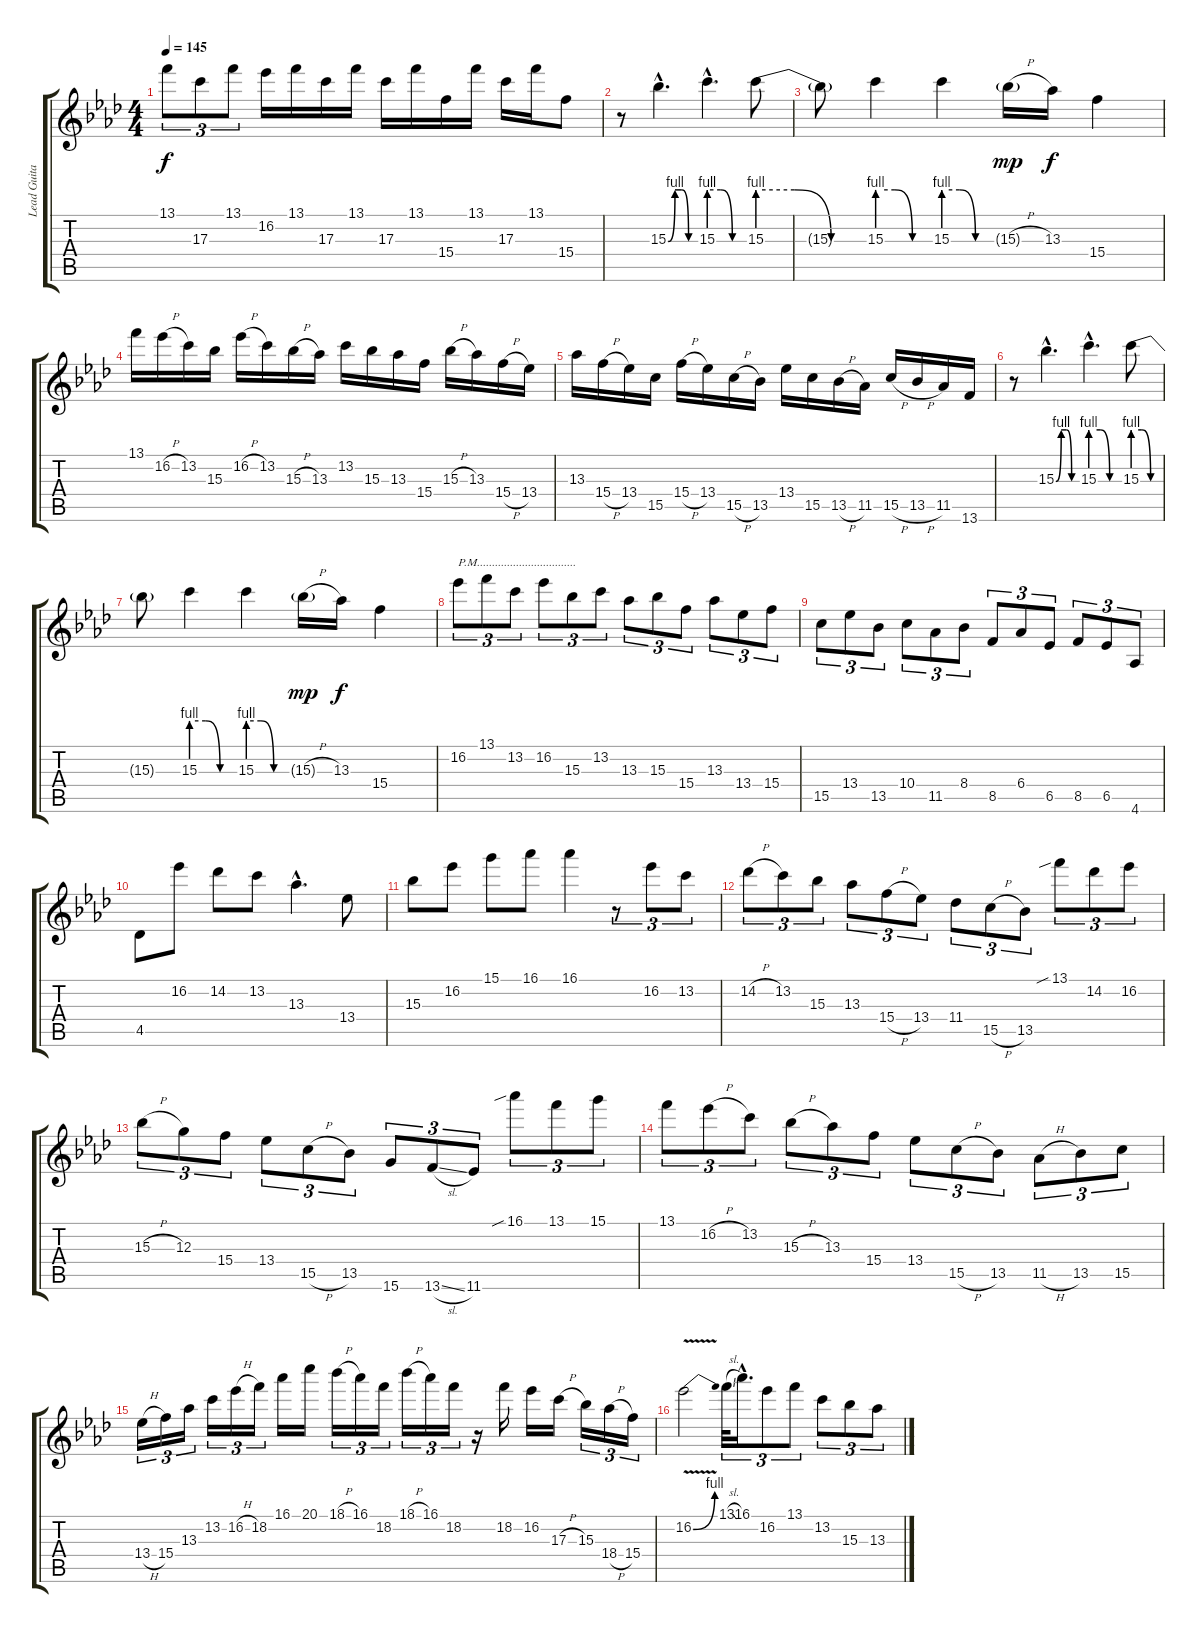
\track ("Lead Guitar" "Lead Guita") {instrument electricguitarjazz}
\staff {score tabs}
\tuning (E4 B3 G3 D3 A2 E2) {hide}
\ts (4 4)
\tempo 145
\clef g2
\ks ab
13.1.8{tu (3 2) dy f} 17.3.8{tu (3 2)} 13.1.8{tu (3 2)} 16.2.16 13.1.16 17.3.16 13.1.16 17.3.16 13.1.16 15.4.16 13.1.16 17.3.16 13.1.16 15.4.8 |
r.8 15.3{be (custom 0 0 15 4 30 4 45 0 60 0) hac}.4{d} 15.3{be (custom 0 4 20 4 40 0 60 0) hac}.4{d} 15.3{be (custom 0 4 20 4 40 0 60 0)}.8 |
15.3{t}.8 15.3{be (custom 0 4 20 4 40 0 60 0)}.4 15.3{be (custom 0 4 20 4 40 0 60 0)}.4 15.3{h g}.16{dy mp} 13.3.16{dy f} 15.4.4 |
13.1.16 16.2{h}.16 13.2.16 15.3.16 16.2{h}.16 13.2.16 15.3{h}.16 13.3.16 13.2.16 15.3.16 13.3.16 15.4.16 15.3{h}.16 13.3.16 15.4{h}.16 13.4.16 |
13.3.16 15.4{h}.16 13.4.16 15.5.16 15.4{h}.16 13.4.16 15.5{h}.16 13.5.16 13.4.16 15.5.16 13.5{h}.16 11.5.16 15.5{h}.16 13.5{h}.16 11.5.16 13.6.16 |
r.8 15.3{be (custom 0 0 15 4 30 4 45 0 60 0) hac}.4{d} 15.3{be (custom 0 4 20 4 40 0 60 0) hac}.4{d} 15.3{be (custom 0 4 20 4 40 0 60 0)}.8 |
15.3{t}.8 15.3{be (custom 0 4 20 4 40 0 60 0)}.4 15.3{be (custom 0 4 20 4 40 0 60 0)}.4 15.3{h g}.16{dy mp} 13.3.16{dy f} 15.4.4 |
16.2.8{tu (3 2) txt "P.M................................."} 13.1.8{tu (3 2)} 13.2.8{tu (3 2)} 16.2.8{tu (3 2)} 15.3.8{tu (3 2)} 13.2.8{tu (3 2)} 13.3.8{tu (3 2)} 15.3.8{tu (3 2)} 15.4.8{tu (3 2)} 13.3.8{tu (3 2)} 13.4.8{tu (3 2)} 15.4.8{tu (3 2)} |
15.5.8{tu (3 2)} 13.4.8{tu (3 2)} 13.5.8{tu (3 2)} 10.4.8{tu (3 2)} 11.5.8{tu (3 2)} 8.4.8{tu (3 2)} 8.5.8{tu (3 2)} 6.4.8{tu (3 2)} 6.5.8{tu (3 2)} 8.5.8{tu (3 2)} 6.5.8{tu (3 2)} 4.6.8{tu (3 2)} |
4.5.8 16.2.8 14.2.8 13.2.8 13.3{hac}.4{d} 13.4.8 |
15.3.8 16.2.8 15.1.8 16.1.8 16.1.4 r.8{tu (3 2)} 16.2.8{tu (3 2)} 13.2.8{tu (3 2)} |
14.2{h}.8{tu (3 2)} 13.2.8{tu (3 2)} 15.3.8{tu (3 2)} 13.3.8{tu (3 2)} 15.4{h}.8{tu (3 2)} 13.4.8{tu (3 2)} 11.4.8{tu (3 2)} 15.5{h}.8{tu (3 2)} 13.5.8{tu (3 2)} 13.1{sib}.8{tu (3 2)} 14.2.8{tu (3 2)} 16.2.8{tu (3 2)} |
15.3{h}.8{tu (3 2)} 12.3.8{tu (3 2)} 15.4.8{tu (3 2)} 13.4.8{tu (3 2)} 15.5{h}.8{tu (3 2)} 13.5.8{tu (3 2)} 15.6.8{tu (3 2)} 13.6{sl}.8{tu (3 2)} 11.6.8{tu (3 2)} 16.1{sib}.8{tu (3 2)} 13.1.8{tu (3 2)} 15.1.8{tu (3 2)} |
13.1.8{tu (3 2)} 16.2{h}.8{tu (3 2)} 13.2.8{tu (3 2)} 15.3{h}.8{tu (3 2)} 13.3.8{tu (3 2)} 15.4.8{tu (3 2)} 13.4.8{tu (3 2)} 15.5{h}.8{tu (3 2)} 13.5.8{tu (3 2)} 11.5{h}.8{tu (3 2)} 13.5.8{tu (3 2)} 15.5.8{tu (3 2)} |
13.4{h}.16{tu (3 2)} 15.4.16{tu (3 2)} 13.3.16{tu (3 2)} 13.2.16{tu (3 2)} 16.2{h}.16{tu (3 2)} 18.2.16{tu (3 2)} 16.1.16 20.1.16 18.1{h}.16{tu (3 2)} 16.1.16{tu (3 2)} 18.2.16{tu (3 2)} 18.1{h}.16{tu (3 2)} 16.1.16{tu (3 2)} 18.2.16{tu (3 2)} r.16 18.2.16 16.2.16 17.3{h}.16 15.3.16{tu (3 2)} 18.4{h}.16{tu (3 2)} 15.4.16{tu (3 2)} |
16.2{be (bend 0 0 60 4) v}.2 13.1{sl}.32{tu (3 2)} 16.1{hac}.16{d tu (3 2)} 16.2.8{tu (3 2)} 13.1.8{tu (3 2)} 13.2.8{tu (3 2)} 15.3.8{tu (3 2)} 13.3.8{tu (3 2)}
